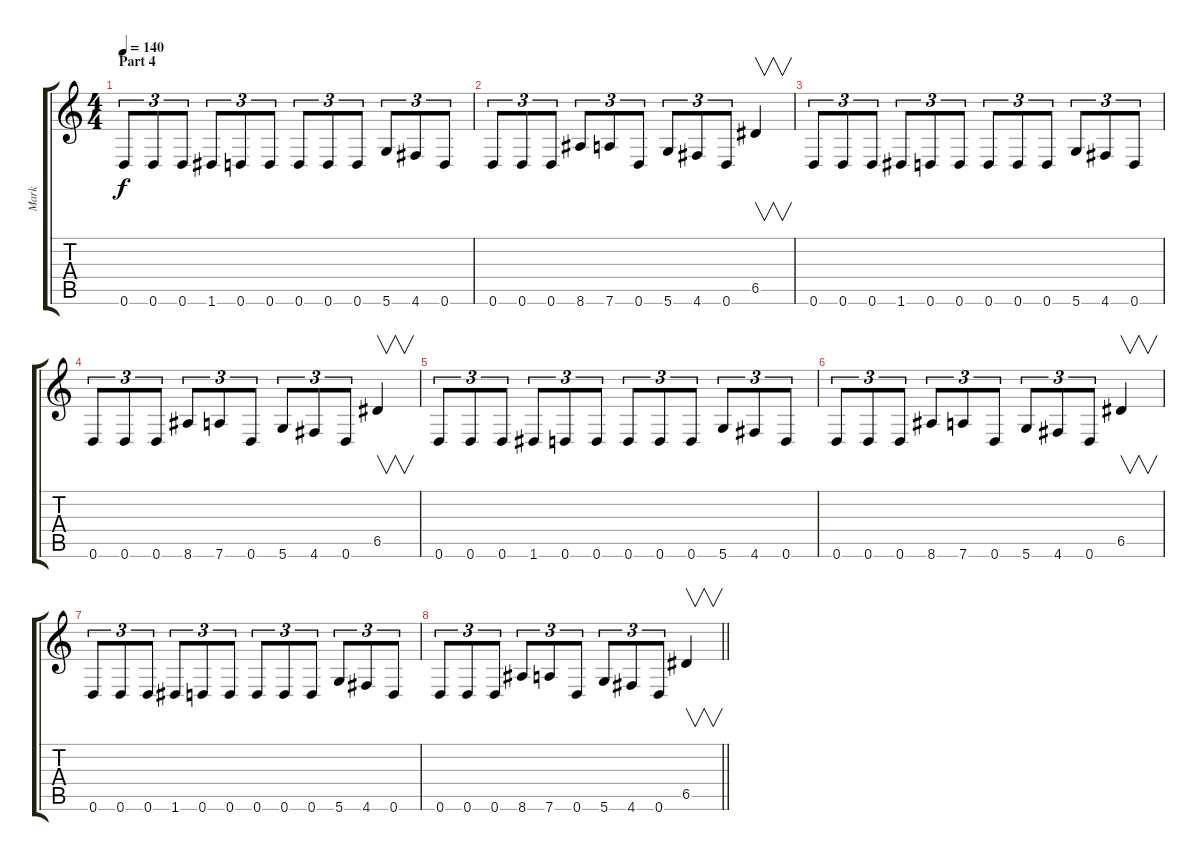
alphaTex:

\track ("Mark" "Mark") {instrument distortionguitar}
\staff {score tabs}
\tuning (E4 B3 G3 D3 A2 D2) {hide}
\ts (4 4)
\section ("" "Part 4")
\tempo 140
\clef g2
\ks c
0.6.8{tu (3 2) dy f} 0.6.8{tu (3 2)} 0.6.8{tu (3 2)} 1.6.8{tu (3 2)} 0.6.8{tu (3 2)} 0.6.8{tu (3 2)} 0.6.8{tu (3 2)} 0.6.8{tu (3 2)} 0.6.8{tu (3 2)} 5.6.8{tu (3 2)} 4.6.8{tu (3 2)} 0.6.8{tu (3 2)} |
0.6.8{tu (3 2)} 0.6.8{tu (3 2)} 0.6.8{tu (3 2)} 8.6.8{tu (3 2)} 7.6.8{tu (3 2)} 0.6.8{tu (3 2)} 5.6.8{tu (3 2)} 4.6.8{tu (3 2)} 0.6.8{tu (3 2)} 6.5.4{v} |
0.6.8{tu (3 2)} 0.6.8{tu (3 2)} 0.6.8{tu (3 2)} 1.6.8{tu (3 2)} 0.6.8{tu (3 2)} 0.6.8{tu (3 2)} 0.6.8{tu (3 2)} 0.6.8{tu (3 2)} 0.6.8{tu (3 2)} 5.6.8{tu (3 2)} 4.6.8{tu (3 2)} 0.6.8{tu (3 2)} |
0.6.8{tu (3 2)} 0.6.8{tu (3 2)} 0.6.8{tu (3 2)} 8.6.8{tu (3 2)} 7.6.8{tu (3 2)} 0.6.8{tu (3 2)} 5.6.8{tu (3 2)} 4.6.8{tu (3 2)} 0.6.8{tu (3 2)} 6.5.4{v} |
0.6.8{tu (3 2)} 0.6.8{tu (3 2)} 0.6.8{tu (3 2)} 1.6.8{tu (3 2)} 0.6.8{tu (3 2)} 0.6.8{tu (3 2)} 0.6.8{tu (3 2)} 0.6.8{tu (3 2)} 0.6.8{tu (3 2)} 5.6.8{tu (3 2)} 4.6.8{tu (3 2)} 0.6.8{tu (3 2)} |
0.6.8{tu (3 2)} 0.6.8{tu (3 2)} 0.6.8{tu (3 2)} 8.6.8{tu (3 2)} 7.6.8{tu (3 2)} 0.6.8{tu (3 2)} 5.6.8{tu (3 2)} 4.6.8{tu (3 2)} 0.6.8{tu (3 2)} 6.5.4{v} |
0.6.8{tu (3 2)} 0.6.8{tu (3 2)} 0.6.8{tu (3 2)} 1.6.8{tu (3 2)} 0.6.8{tu (3 2)} 0.6.8{tu (3 2)} 0.6.8{tu (3 2)} 0.6.8{tu (3 2)} 0.6.8{tu (3 2)} 5.6.8{tu (3 2)} 4.6.8{tu (3 2)} 0.6.8{tu (3 2)} |
\barLineRight lightlight
0.6.8{tu (3 2)} 0.6.8{tu (3 2)} 0.6.8{tu (3 2)} 8.6.8{tu (3 2)} 7.6.8{tu (3 2)} 0.6.8{tu (3 2)} 5.6.8{tu (3 2)} 4.6.8{tu (3 2)} 0.6.8{tu (3 2)} 6.5.4{v}
